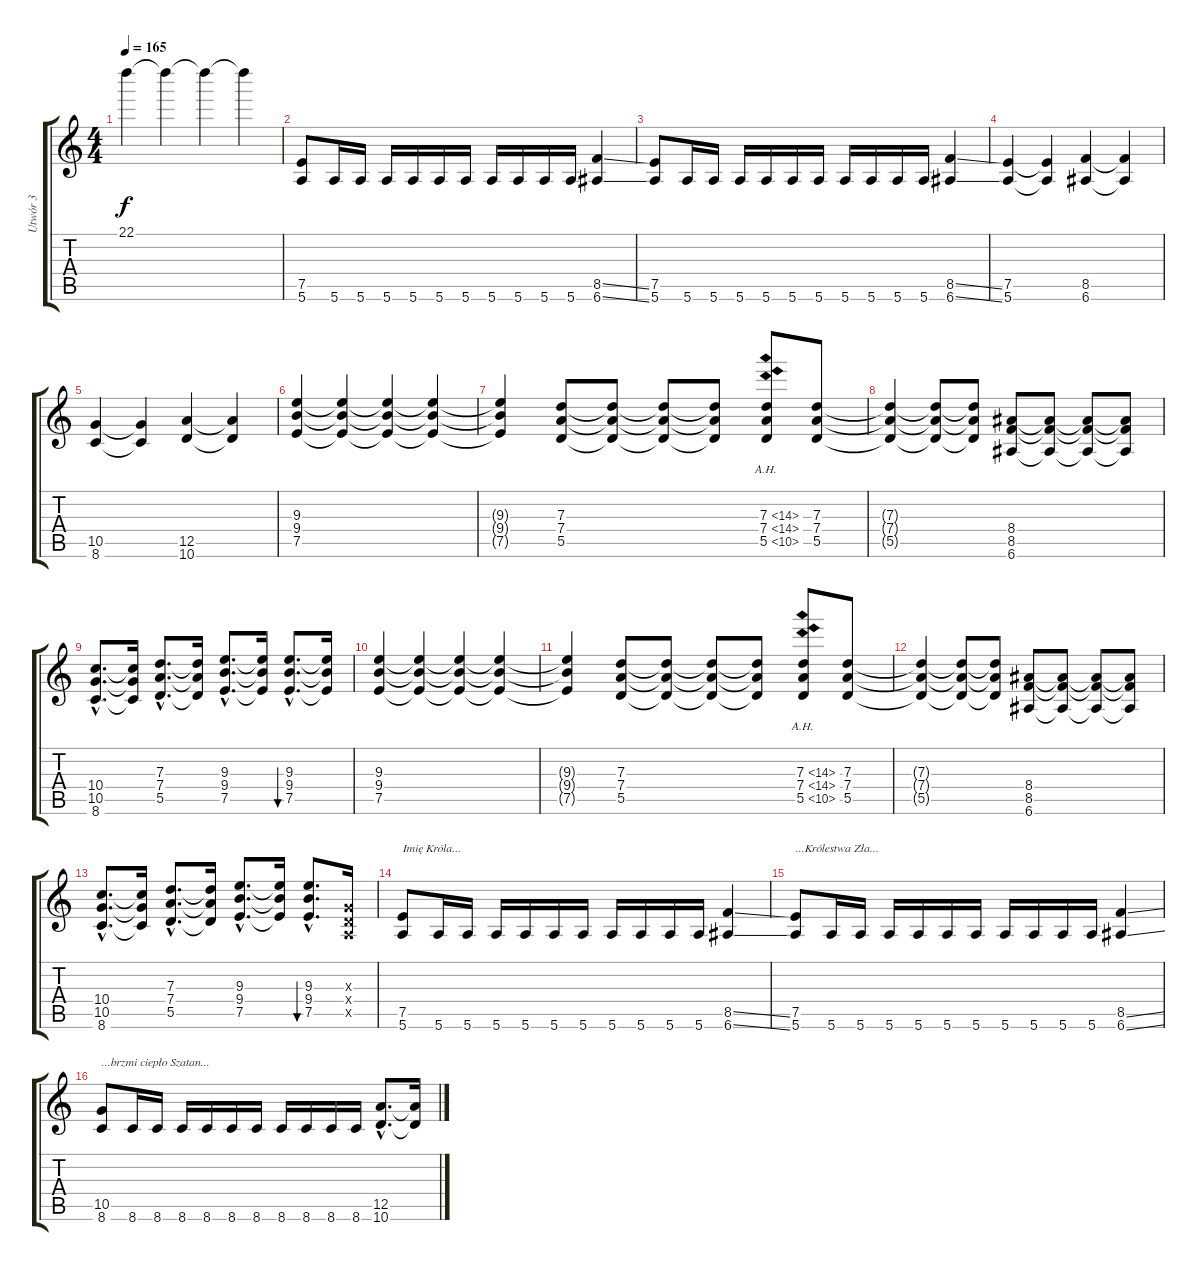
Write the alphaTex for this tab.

\track ("Utwór 3" "Utwór 3") {instrument distortionguitar}
\staff {score tabs}
\tuning (E4 B3 G3 D3 A2 E2) {hide}
\ts (4 4)
\tempo 165
\clef g2
\ks c
22.1{t}.4{dy f} 22.1{t}.4 22.1{t}.4 22.1{t}.4 |
(7.5 5.6).8 5.6.16 5.6.16 5.6.16 5.6.16 5.6.16 5.6.16 5.6.16 5.6.16 5.6.16 5.6.16 (8.5{ss} 6.6{ss}).4 |
(7.5 5.6).8 5.6.16 5.6.16 5.6.16 5.6.16 5.6.16 5.6.16 5.6.16 5.6.16 5.6.16 5.6.16 (8.5{ss} 6.6{ss}).4 |
(7.5 5.6).4 (7.5{t} 5.6{t}).4 (8.5 6.6).4 (8.5{t} 6.6{t}).4 |
(10.5 8.6).4 (10.5{t} 8.6{t}).4 (12.5 10.6).4 (12.5{t} 10.6{t}).4 |
(9.3 9.4 7.5).4 (9.3{t} 9.4{t} 7.5{t}).4 (9.3{t} 9.4{t} 7.5{t}).4 (9.3{t} 9.4{t} 7.5{t}).4 |
(9.3{t} 9.4{t} 7.5{t}).4 (7.3 7.4 5.5).8 (7.3{t} 7.4{t} 5.5{t}).8 (7.3{t} 7.4{t} 5.5{t}).8 (7.3{t} 7.4{t} 5.5{t}).8 (7.3{ah 7} 7.4{ah 7} 5.5{ah 5}).8 (7.3 7.4 5.5).8 |
(7.3{t} 7.4{t} 5.5{t}).4 (7.3{t} 7.4{t} 5.5{t}).8 (7.3{t} 7.4{t} 5.5{t}).8 (8.4 8.5 6.6).8 (8.4{t} 8.5{t} 6.6{t}).8 (8.4{t} 8.5{t} 6.6{t}).8 (8.4{t} 8.5{t} 6.6{t}).8 |
(10.4{hac} 10.5{hac} 8.6{hac}).8{d} (10.4{t} 10.5{t} 8.6{t}).16 (7.3{hac} 7.4{hac} 5.5{hac}).8{d} (7.3{t} 7.4{t} 5.5{t}).16 (9.3{hac} 9.4{hac} 7.5{hac}).8{d} (9.3{t} 9.4{t} 7.5{t}).16 (9.3{hac} 9.4{hac} 7.5{hac}).8{d bu 480} (9.3{t} 9.4{t} 7.5{t}).16 |
(9.3 9.4 7.5).4 (9.3{t} 9.4{t} 7.5{t}).4 (9.3{t} 9.4{t} 7.5{t}).4 (9.3{t} 9.4{t} 7.5{t}).4 |
(9.3{t} 9.4{t} 7.5{t}).4 (7.3 7.4 5.5).8 (7.3{t} 7.4{t} 5.5{t}).8 (7.3{t} 7.4{t} 5.5{t}).8 (7.3{t} 7.4{t} 5.5{t}).8 (7.3{ah 7} 7.4{ah 7} 5.5{ah 5}).8 (7.3 7.4 5.5).8 |
(7.3{t} 7.4{t} 5.5{t}).4 (7.3{t} 7.4{t} 5.5{t}).8 (7.3{t} 7.4{t} 5.5{t}).8 (8.4 8.5 6.6).8 (8.4{t} 8.5{t} 6.6{t}).8 (8.4{t} 8.5{t} 6.6{t}).8 (8.4{t} 8.5{t} 6.6{t}).8 |
(10.4{hac} 10.5{hac} 8.6{hac}).8{d} (10.4{t} 10.5{t} 8.6{t}).16 (7.3{hac} 7.4{hac} 5.5{hac}).8{d} (7.3{t} 7.4{t} 5.5{t}).16 (9.3{hac} 9.4{hac} 7.5{hac}).8{d} (9.3{t} 9.4{t} 7.5{t}).16 (9.3{hac} 9.4{hac} 7.5{hac}).8{d bu 480} (0.3{x} 0.4{x} 0.5{x}).16 |
(7.5 5.6).8{txt "Imię Króla..."} 5.6.16 5.6.16 5.6.16 5.6.16 5.6.16 5.6.16 5.6.16 5.6.16 5.6.16 5.6.16 (8.5{ss} 6.6{ss}).4 |
(7.5 5.6).8{txt "...Królestwa Zła..."} 5.6.16 5.6.16 5.6.16 5.6.16 5.6.16 5.6.16 5.6.16 5.6.16 5.6.16 5.6.16 (8.5{ss} 6.6{ss}).4 |
(10.5 8.6).8{txt "...brzmi ciepło Szatan..."} 8.6.16 8.6.16 8.6.16 8.6.16 8.6.16 8.6.16 8.6.16 8.6.16 8.6.16 8.6.16 (12.5{hac} 10.6{hac}).8{d} (12.5{t} 10.6{t}).16
